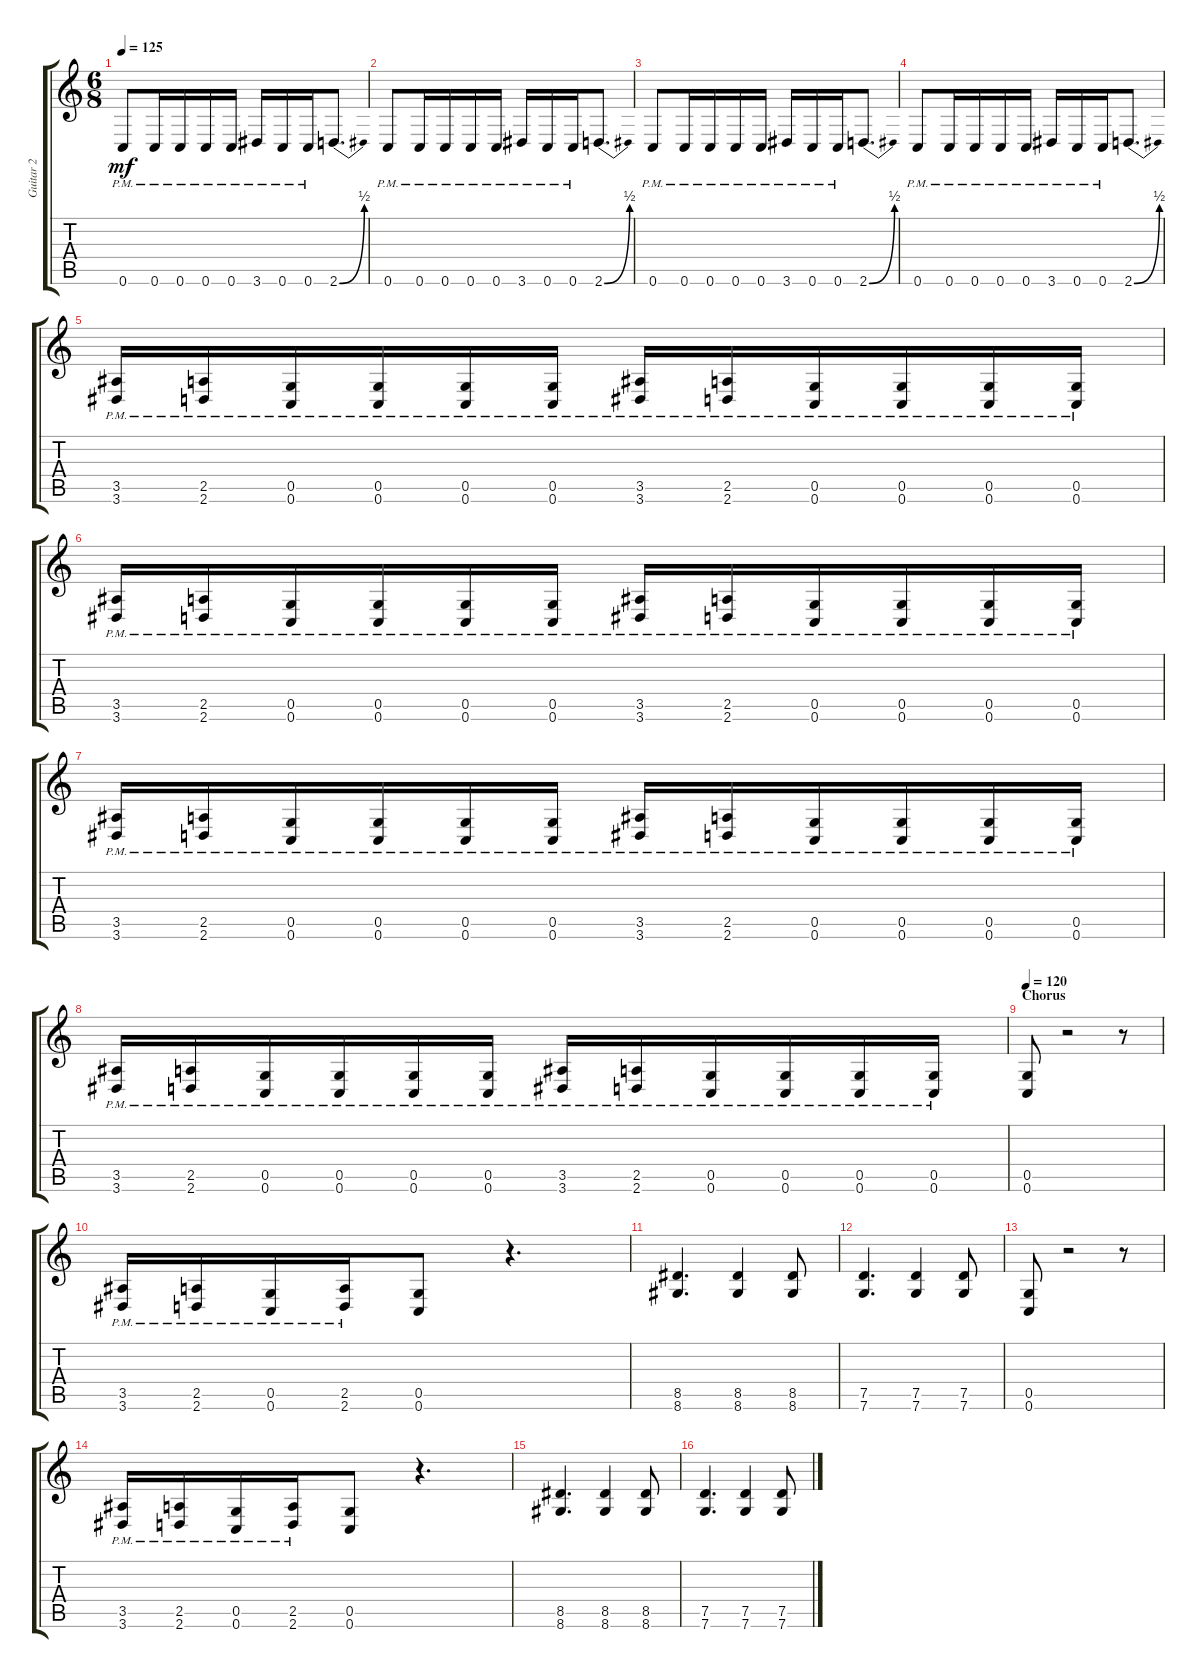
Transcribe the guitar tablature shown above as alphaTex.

\track ("Guitar 2" "Guitar 2") {instrument distortionguitar}
\staff {score tabs}
\tuning (D4 A3 F3 C3 G2 C2) {hide}
\ts (6 8)
\tempo 125
\clef g2
\ks c
0.6{pm}.8{dy mf} 0.6{pm}.16 0.6{pm}.16 0.6{pm}.16 0.6{pm}.16 3.6{pm}.16 0.6{pm}.16 0.6{pm}.16 2.6{be (bend 0 0 60 2)}.8{d} |
0.6{pm}.8 0.6{pm}.16 0.6{pm}.16 0.6{pm}.16 0.6{pm}.16 3.6{pm}.16 0.6{pm}.16 0.6{pm}.16 2.6{be (bend 0 0 60 2)}.8{d} |
0.6{pm}.8 0.6{pm}.16 0.6{pm}.16 0.6{pm}.16 0.6{pm}.16 3.6{pm}.16 0.6{pm}.16 0.6{pm}.16 2.6{be (bend 0 0 60 2)}.8{d} |
0.6{pm}.8 0.6{pm}.16 0.6{pm}.16 0.6{pm}.16 0.6{pm}.16 3.6{pm}.16 0.6{pm}.16 0.6{pm}.16 2.6{be (bend 0 0 60 2)}.8{d} |
(3.5{pm} 3.6{pm}).16 (2.5{pm} 2.6{pm}).16 (0.5{pm} 0.6{pm}).16 (0.5{pm} 0.6{pm}).16 (0.5{pm} 0.6{pm}).16 (0.5{pm} 0.6{pm}).16 (3.5{pm} 3.6{pm}).16 (2.5{pm} 2.6{pm}).16 (0.5{pm} 0.6{pm}).16 (0.5{pm} 0.6{pm}).16 (0.5{pm} 0.6{pm}).16 (0.5{pm} 0.6{pm}).16 |
(3.5{pm} 3.6{pm}).16 (2.5{pm} 2.6{pm}).16 (0.5{pm} 0.6{pm}).16 (0.5{pm} 0.6{pm}).16 (0.5{pm} 0.6{pm}).16 (0.5{pm} 0.6{pm}).16 (3.5{pm} 3.6{pm}).16 (2.5{pm} 2.6{pm}).16 (0.5{pm} 0.6{pm}).16 (0.5{pm} 0.6{pm}).16 (0.5{pm} 0.6{pm}).16 (0.5{pm} 0.6{pm}).16 |
(3.5{pm} 3.6{pm}).16 (2.5{pm} 2.6{pm}).16 (0.5{pm} 0.6{pm}).16 (0.5{pm} 0.6{pm}).16 (0.5{pm} 0.6{pm}).16 (0.5{pm} 0.6{pm}).16 (3.5{pm} 3.6{pm}).16 (2.5{pm} 2.6{pm}).16 (0.5{pm} 0.6{pm}).16 (0.5{pm} 0.6{pm}).16 (0.5{pm} 0.6{pm}).16 (0.5{pm} 0.6{pm}).16 |
(3.5{pm} 3.6{pm}).16 (2.5{pm} 2.6{pm}).16 (0.5{pm} 0.6{pm}).16 (0.5{pm} 0.6{pm}).16 (0.5{pm} 0.6{pm}).16 (0.5{pm} 0.6{pm}).16 (3.5{pm} 3.6{pm}).16 (2.5{pm} 2.6{pm}).16 (0.5{pm} 0.6{pm}).16 (0.5{pm} 0.6{pm}).16 (0.5{pm} 0.6{pm}).16 (0.5{pm} 0.6{pm}).16 |
\section ("" "Chorus")
\tempo 120
(0.5 0.6).8 r.2 r.8 |
(3.5{pm} 3.6{pm}).16 (2.5{pm} 2.6{pm}).16 (0.5{pm} 0.6{pm}).16 (2.5{pm} 2.6{pm}).16 (0.5 0.6).8 r.4{d} |
(8.5 8.6).4{d} (8.5 8.6).4 (8.5 8.6).8 |
(7.5 7.6).4{d} (7.5 7.6).4 (7.5 7.6).8 |
(0.5 0.6).8 r.2 r.8 |
(3.5{pm} 3.6{pm}).16 (2.5{pm} 2.6{pm}).16 (0.5{pm} 0.6{pm}).16 (2.5{pm} 2.6{pm}).16 (0.5 0.6).8 r.4{d} |
(8.5 8.6).4{d} (8.5 8.6).4 (8.5 8.6).8 |
(7.5 7.6).4{d} (7.5 7.6).4 (7.5 7.6).8
